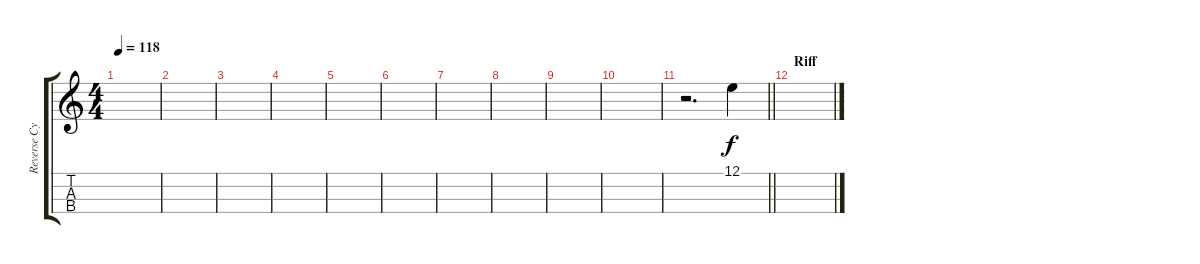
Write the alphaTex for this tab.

\track ("Reverse Cymbal" "Reverse Cy") {instrument reversecymbal}
\staff {score tabs}
\tuning (E4 B3 G3 D3) {hide}
\ts (4 4)
\tempo 118
\clef g2
\ks c
|
|
|
|
|
|
|
|
|
|
\barLineRight lightlight
r.2{d} 12.1.4 |
\section ("" "Riff")
